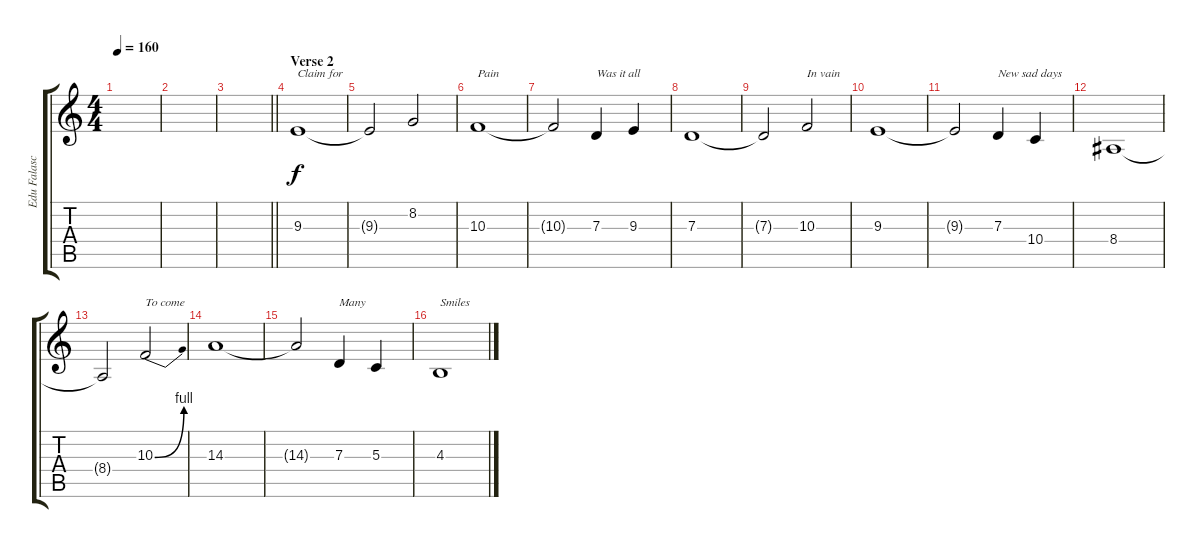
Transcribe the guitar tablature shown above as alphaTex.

\track ("Edu Falaschi(Vocals)" "Edu Falasc") {instrument oboe}
\staff {score tabs}
\tuning (E4 B3 G3 D3 A2 E2) {hide}
\ts (4 4)
\tempo 160
\clef g2
\ks c
|
|
\barLineRight lightlight
|
\section ("" "Verse 2")
9.3.1{txt "Claim for"} |
9.3{t}.2 8.2.2 |
10.3.1{txt "Pain"} |
10.3{t}.2 7.3.4{txt "Was it all"} 9.3.4 |
7.3.1 |
7.3{t}.2 10.3.2{txt "In vain"} |
9.3.1 |
9.3{t}.2 7.3.4{txt "New sad days"} 10.4.4 |
8.4.1 |
8.4{t}.2 10.3{be (bend 0 0 60 4)}.2{txt "To come"} |
14.3.1 |
14.3{t}.2 7.3.4{txt "Many"} 5.3.4 |
4.3.1{txt "Smiles"}
